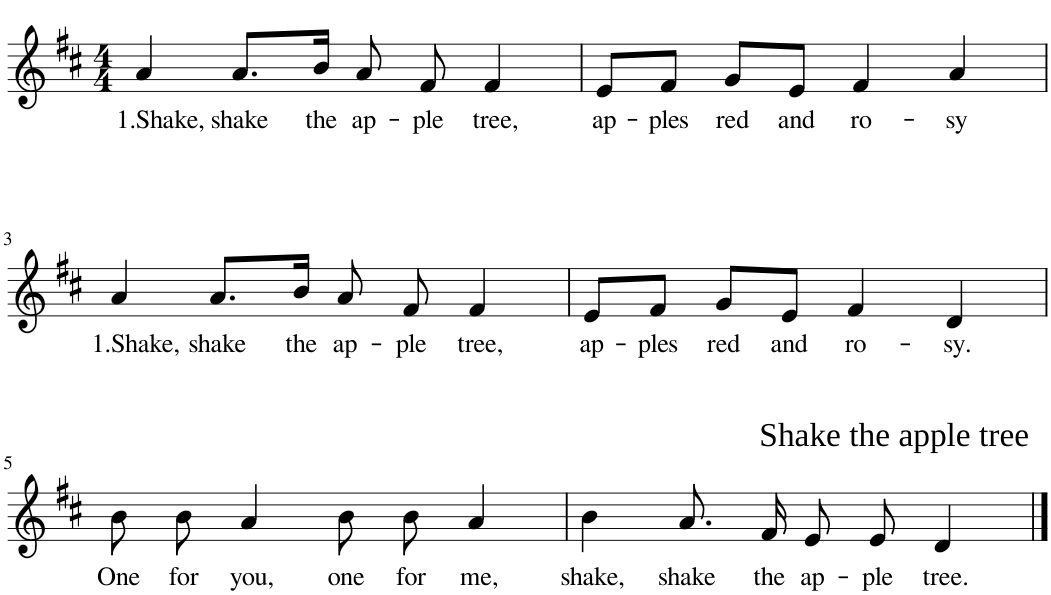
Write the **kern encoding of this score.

**kern	**text
*part1	*part1
*staff1	*staff1
*I"Midi_1	*
*clefG2	*
*k[f#c#]	*
*D:	*
*M4/4	*
=1	=1
!	!LO:LY:b
4a/	1.Shake,
!	!LO:LY:b
8.a/L	shake
!	!LO:LY:b
16b/Jk	the
!	!LO:LY:b
8a/	ap-
!	!LO:LY:b
8f#/	-ple
!	!LO:LY:b
4f#/	tree,
=2	=2
!	!LO:LY:b
8e/L	ap-
!	!LO:LY:b
8f#/J	-ples
!	!LO:LY:b
8g/L	red
!	!LO:LY:b
8e/J	and
!	!LO:LY:b
4f#/	ro-
!	!LO:LY:b
4a/	-sy
!!LO:LB:g=z
=3	=3
!	!LO:LY:b
4a/	1.Shake,
!	!LO:LY:b
8.a/L	shake
!	!LO:LY:b
16b/Jk	the
!	!LO:LY:b
8a/	ap-
!	!LO:LY:b
8f#/	-ple
!	!LO:LY:b
4f#/	tree,
=4	=4
!	!LO:LY:b
8e/L	ap-
!	!LO:LY:b
8f#/J	-ples
!	!LO:LY:b
8g/L	red
!	!LO:LY:b
8e/J	and
!	!LO:LY:b
4f#/	ro-
!	!LO:LY:b
4d/	-sy.
!!LO:LB:g=z
=5	=5
!	!LO:LY:b
8b\	One
!	!LO:LY:b
8b\	for
!	!LO:LY:b
4a/	you,
!	!LO:LY:b
8b\	one
!	!LO:LY:b
8b\	for
!	!LO:LY:b
4a/	me,
=6	=6
!	!LO:LY:b
4b\	shake,
!	!LO:LY:b
8.a/	shake
!LO:TX:a:t=Shake the apple tree	!
!	!LO:LY:b
16f#/	the
!	!LO:LY:b
8e/	ap-
!	!LO:LY:b
8e/	-ple
!	!LO:LY:b
4d/	tree.
==	==
*-	*-
